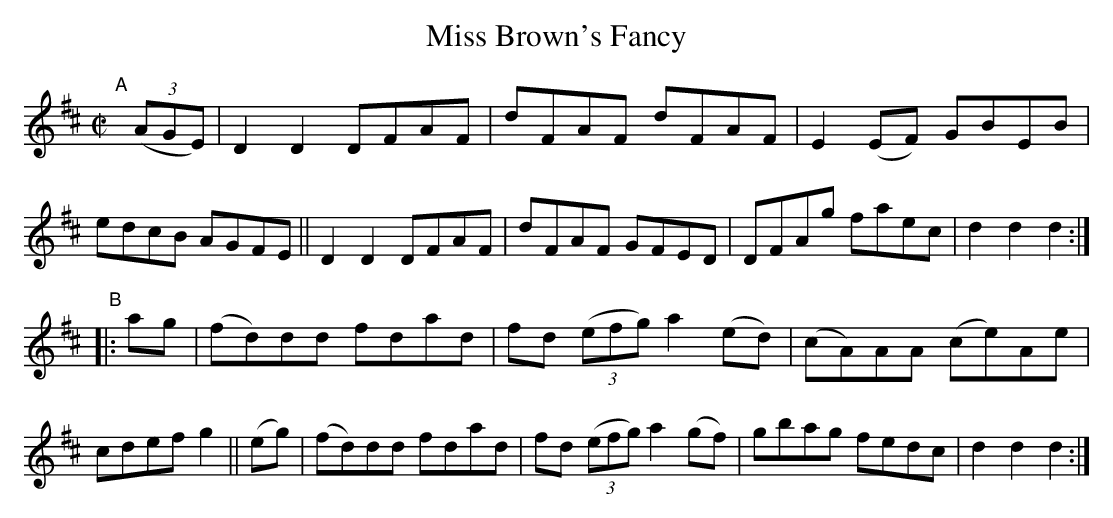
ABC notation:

X:1
T: Miss Brown's Fancy
M: C|
L: 1/8
K: D
"^A"[|] (3(AGE) \
|  D2D2 DFAF | dFAF dFAF | E2(EF) GBEB | edcB AGFE \
|| D2D2 DFAF | dFAF GFED | DFAg   faec | d2d2 d2 :|
"^B"\
|: ag  | (fd)dd fdad | fd (3(efg) a2(ed) | (cA)AA (ce)Ae | cdef g2 \
||(eg) | (fd)dd fdad | fd (3(efg) a2(gf) |  gbag   fedc  | d2d2 d2 :|
